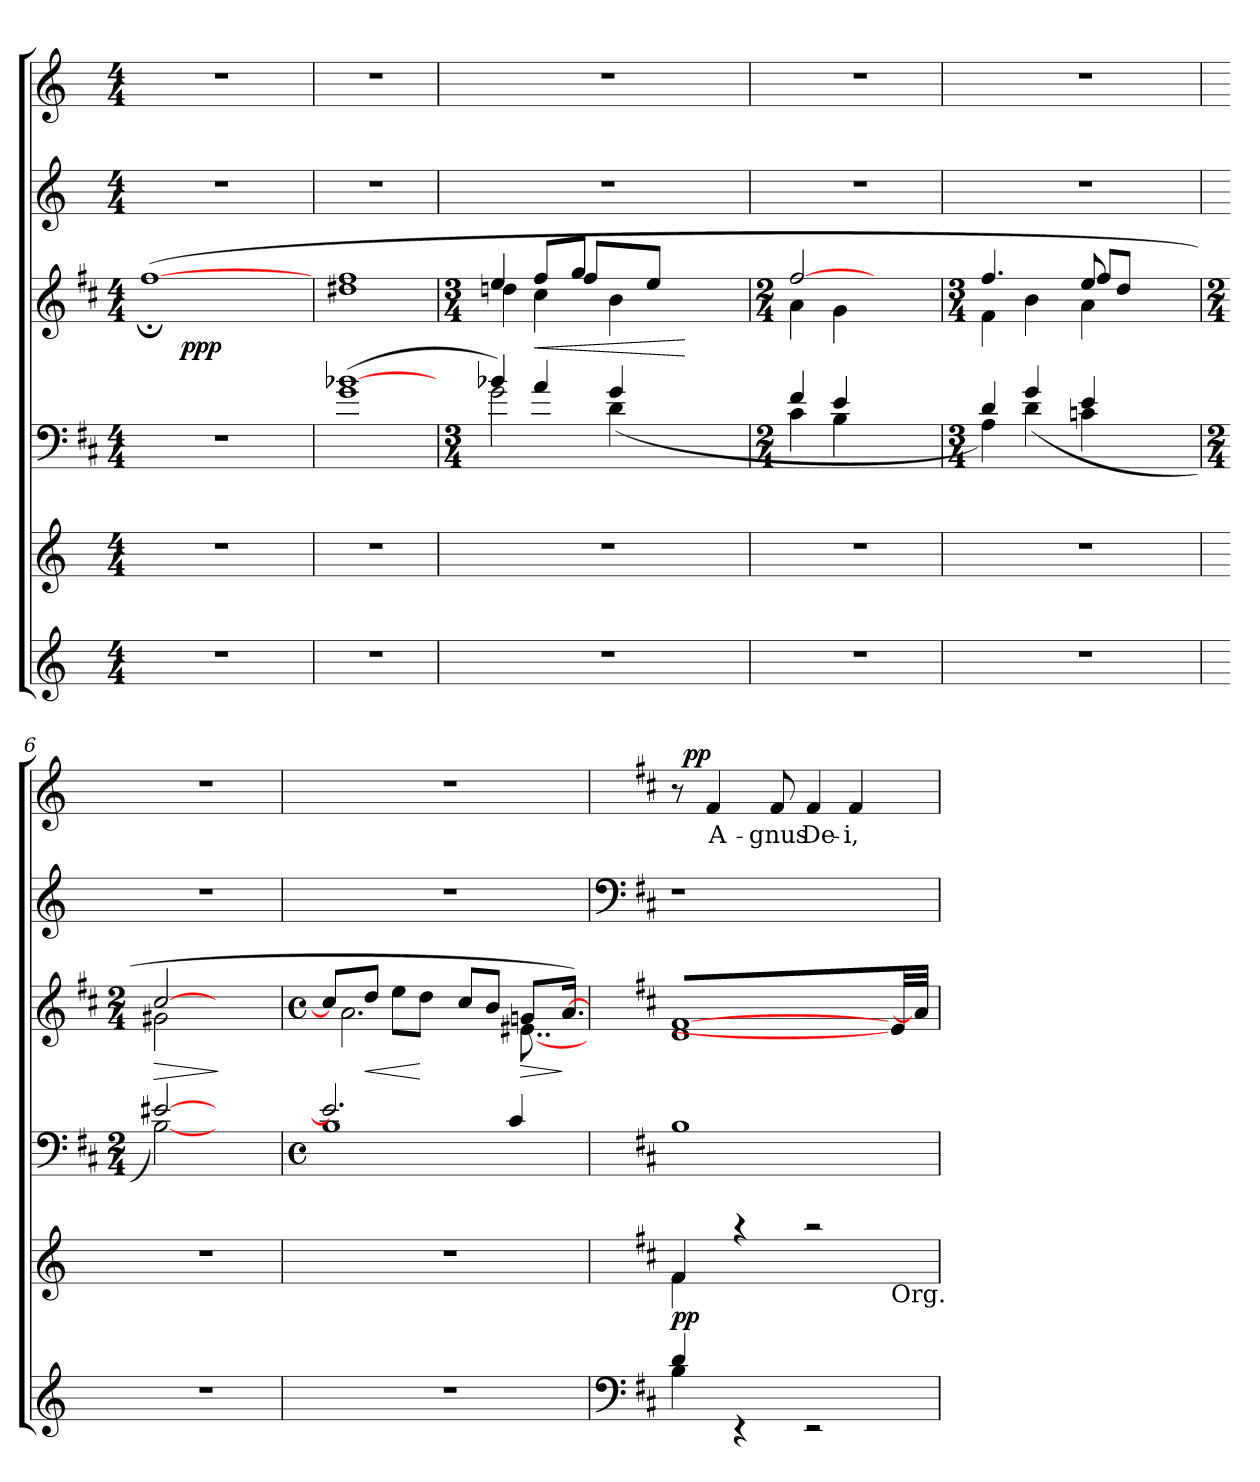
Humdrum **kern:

**kern	**kern	**dynam	**kern	**kern	**dynam	**kern	**kern	**text	**dynam
*part5	*part5	*part5	*part4	*part3	*part3	*part2	*part1	*part1	*part1
*staff6	*staff5	*staff5/6	*staff4	*staff3	*staff3	*staff2	*staff1	*staff1	*staff1
*clefG2	*clefG2	*	*clefF4	*clefG2	*	*clefG2	*clefG2	*	*
*k[]	*k[]	*	*k[f#c#]	*k[f#c#]	*	*k[]	*k[]	*	*
*C:	*C:	*	*D:	*D:	*	*C:	*C:	*	*
*M4/4	*M4/4	*	*M4/4	*M4/4	*	*M4/4	*M4/4	*	*
=1	=1	=1	=1	=1	=1	=1	=1	=1	=1
*	*	*	*	*^	*	*	*	*	*
1r	1r	.	1r	8ryy	(>[>1ff#;<	.	1r	1r	.	.
.	.	.	.	32ryy	.	.	.	.	.	.
!	!	!	!	!	!	!LO:DY:b	!	!	!	!
.	.	.	.	2ryy	.	ppp	.	.	.	.
.	.	.	.	4ryy	.	.	.	.	.	.
.	.	.	.	16.ryy	.	.	.	.	.	.
*	*	*	*	*v	*v	*	*	*	*	*
=2	=2	=2	=2	=2	=2	=2	=2	=2	=2
1r	1r	.	(<1g [>1b-X	1dd#X 1ff#	.	1r	1r	.	.
=3	=3	=3	=3	=3	=3	=3	=3	=3	=3
*	*	*	*M3/4	*M3/4	*	*	*	*	*
*	*	*	*^	*^	*	*	*	*	*
*	*	*	*	*	*	*^	*	*	*	*	*
*	*	*	*	*	*	*	*^	*	*	*	*	*
1r	1r	.	4b-/)	2g\	4ee/	4ddni\	4ryy	4.ryy	.	1r	1r	.	.
!	!	!	!	!	!	!	!	!	!LO:HP:b	!	!	!	!
.	.	.	4a/	.	4cc#\	16ryy	8ff#/L	.	<	.	.	.	.
.	.	.	.	.	.	8ryy	.	.	.	.	.	.	.
.	.	.	.	.	.	.	8gg/J	8ff#/L	.	.	.	.	.
.	.	.	.	.	.	4ryy	.	.	.	.	.	.	.
.	.	.	4g/	(<4d\	4b\	.	16ryy	8ryy	.	.	.	.	.
.	.	.	.	.	.	.	4ryy	.	.	.	.	.	.
.	.	.	.	.	.	.	.	8ee/J	.	.	.	.	.
.	.	.	.	.	.	4ryy	.	.	.	.	.	.	.
.	.	.	4ryy	4ryy	4ryy	.	.	4ryy	[	.	.	.	.
.	.	.	.	.	.	.	8.ryy	.	.	.	.	.	.
.	.	.	.	.	.	16ryy	.	.	.	.	.	.	.
*	*	*	*	*	*v	*v	*v	*v	*	*	*	*	*
=4	=4	=4	=4	=4	=4	=4	=4	=4	=4	=4
*	*	*	*M2/4	*	*M2/4	*	*	*	*	*
*	*	*	*	*	*^	*	*	*	*	*
1r	1r	.	4f#/	4c#\	[>2ff#/	4a\	.	1r	1r	.	.
.	.	.	4e/	4B\	.	4g\	.	.	.	.	.
.	.	.	2ryy	2ryy	2ryy	2ryy	.	.	.	.	.
*	*	*	*	*	*v	*v	*	*	*	*	*
=5	=5	=5	=5	=5	=5	=5	=5	=5	=5	=5
*	*	*	*M3/4	*	*M3/4	*	*	*	*	*
*	*	*	*	*	*^	*	*	*	*	*
*	*	*	*	*	*	*^	*	*	*	*	*
*	*	*	*	*	*	*	*^	*	*	*	*	*
1r	1r	.	4A\)	4d/	4f#\	4.ff#/	2ryy	2ryy	.	1r	1r	.	.
.	.	.	4g/	(<4d\	4b\	.	.	.	.	.	.	.	.
.	.	.	.	.	.	4ryy	.	.	.	.	.	.	.
.	.	.	4e/	4cn\	8ee/	.	8ff#/L	4a\	.	.	.	.	.
.	.	.	.	.	4ryy	4.ryy	8dd/J	.	.	.	.	.	.
.	.	.	4ryy	4ryy	.	.	4ryy	4ryy	.	.	.	.	.
.	.	.	.	.	8ryy	.	.	.	.	.	.	.	.
*	*	*	*	*	*v	*v	*v	*v	*	*	*	*	*
=6	=6	=6	=6	=6	=6	=6	=6	=6	=6	=6
*	*	*	*M2/4	*	*M2/4	*	*	*	*	*
!	!	!	!	!	!	!LO:HP:b	!	!	!	!
*	*	*	*	*	*^	*	*	*	*	*
1r	1r	.	[>2e#X/	[<2B\)	[>2cc#/	2g#X\	>	1r	1r	.	.
.	.	.	2ryy	2ryy	2ryy	2ryy	]	.	.	.	.
*	*	*	*	*	*v	*v	*	*	*	*	*
=7	=7	=7	=7	=7	=7	=7	=7	=7	=7	=7
*	*	*	*M4/4	*	*M4/4	*	*	*	*	*
*	*	*	*met(c)	*	*met(c)	*	*	*	*	*
*	*	*	*	*	*^	*	*	*	*	*
*	*	*	*	*	*	*^	*	*	*	*	*
*	*	*	*	*	*	*	*^	*	*	*	*	*
1r	1r	.	1B	2.e#/]	8cc#/L]	4ryy	32ryy	32ryy	.	1r	1r	.	.
.	.	.	.	.	.	.	2.a\	2ryy	.	.	.	.	.
!	!	!	!	!	!	!	!	!	!LO:HP:b	!	!	!	!
.	.	.	.	.	8dd/J	.	.	.	<	.	.	.	.
.	.	.	.	.	8ryy	8ee\L	.	.	.	.	.	.	.
.	.	.	.	.	2ryy	8dd\J	.	.	[	.	.	.	.
.	.	.	.	.	.	32ryy	.	.	.	.	.	.	.
.	.	.	.	.	.	4ryy	.	8cc#/L	.	.	.	.	.
.	.	.	.	.	.	.	.	8b/J	.	.	.	.	.
.	.	.	.	4c#/	.	.	.	.	.	.	.	.	.
!	!	!	!	!	!	!	!	!	!LO:HP:b	!	!	!	!
.	.	.	.	.	.	[8..e#X\	8gni/L	32ryy	>	.	.	.	.
.	.	.	.	.	.	.	.	8.ryy	.	.	.	.	.
.	.	.	.	.	8ryy	.	.	.	.	.	.	.	.
.	.	.	.	.	.	.	[16.a/J)	.	]	.	.	.	.
*	*	*	*v	*v	*	*	*	*	*	*	*	*	*
*	*	*	*	*v	*v	*v	*v	*	*	*	*	*
!!LO:LB:g=z
=8	=8	=8	=8	=8	=8	=8	=8	=8	=8
*clefF4	*	*	*	*	*	*clefF4	*	*	*
*k[f#c#]	*k[f#c#]	*	*	*	*	*k[f#c#]	*k[f#c#]	*	*
*D:	*D:	*	*	*	*	*D:	*D:	*	*
*^	*^	*	*	*^	*	*	*	*	*
*	*	*	*	*	*	*	*^	*	*	*	*	*
!	!	!	!	!LO:DY:a=2	!	!	!	!	!	!	!	!	!
*	*	*	*	*	*	*v	*v	*v	*	*	*^	*	*
4B\	4d/	4f#\	4f#/	pp	1B	1d [>1f#	.	1r	8r	32ryy	.	.
!	!	!	!	!	!	!	!	!	!	!	!	!LO:DY:a
.	.	.	.	.	.	.	.	.	.	1ryy	.	pp
!	!	!	!	!	!	!	!	!	!	!	!LO:LY:b	!
.	.	.	.	.	.	.	.	.	4f#/	.	A-	.
16ryy	4rEE	4raa	16ryy	.	.	.	.	.	.	.	.	.
2.ryy	.	.	2.ryy	.	.	.	.	.	.	.	.	.
!	!	!	!	!	!	!	!	!	!	!	!LO:LY:b	!
.	.	.	.	.	.	.	.	.	8f#/	.	-gnus	.
!	!	!	!	!	!	!	!	!	!	!	!LO:LY:b	!
.	2rEE	2raa	.	.	.	.	.	.	4f#/	.	De-	.
!	!	!	!	!	!	!	!	!	!	!	!LO:LY:b	!
.	.	.	.	.	.	.	.	.	4f#/	.	-i,	.
!	!	!LO:TX:b:t=Org.	!	!	!	!	!	!	!	!	!	!
.	16ryy	16ryy	.	.	16ryy	32e#\]	.	16ryy	16ryy	.	.	.
.	.	.	.	.	.	32a/J]	.	.	.	32ryy	.	.
*v	*v	*	*	*	*	*	*	*	*v	*v	*	*
*	*v	*v	*	*	*	*	*	*	*	*
=	=	=	=	=	=	=	=	=	=
*-	*-	*-	*-	*-	*-	*-	*-	*-	*-
